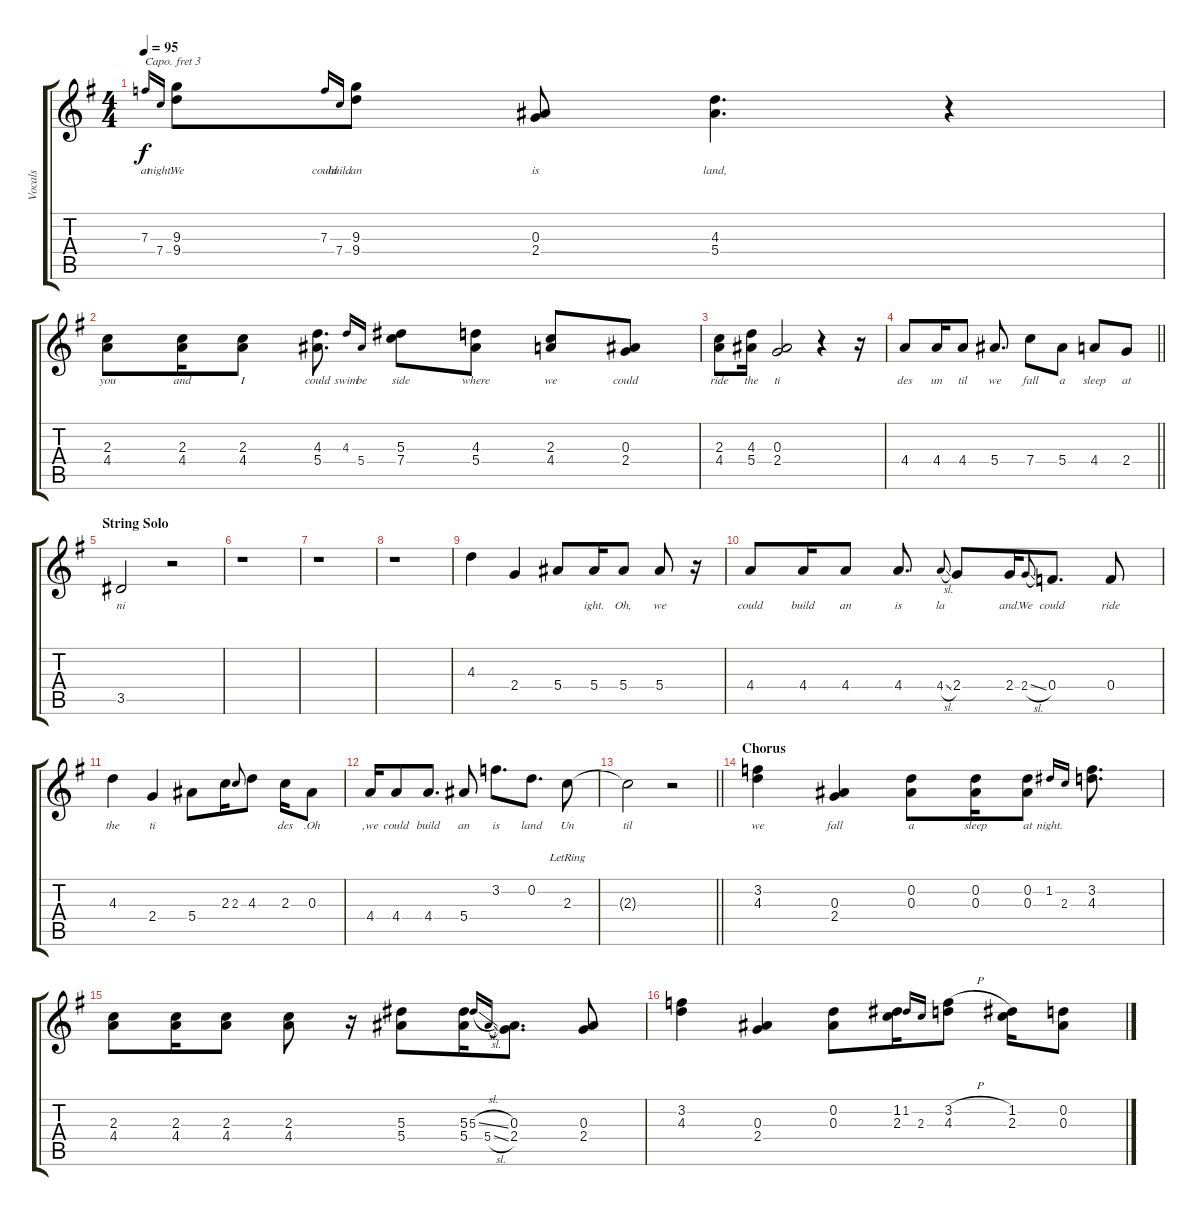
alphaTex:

\track ("Vocals" "Vocals") {instrument electricguitarclean}
\staff {score tabs}
\capo 3
\tuning (E4 B3 G3 D3 A2 E2) {hide}
\ts (4 4)
\tempo 95
\clef g2
\ks g
7.3.16{lyrics (0 "at") lyrics (1 "") lyrics (2 "") lyrics (3 "") lyrics (4 "") gr onbeat dy f} 7.4.16{lyrics (0 "night.") lyrics (1 "") lyrics (2 "") lyrics (3 "") lyrics (4 "") gr onbeat} (9.3 9.4).8{lyrics (0 "We") lyrics (1 "") lyrics (2 "") lyrics (3 "") lyrics (4 "")} 7.3.16{lyrics (0 "could") lyrics (1 "") lyrics (2 "") lyrics (3 "") lyrics (4 "") gr onbeat} 7.4.16{lyrics (0 "build") lyrics (1 "") lyrics (2 "") lyrics (3 "") lyrics (4 "") gr onbeat} (9.3 9.4).8{lyrics (0 "an") lyrics (1 "") lyrics (2 "") lyrics (3 "") lyrics (4 "")} (0.3 2.4).8{lyrics (0 "is") lyrics (1 "") lyrics (2 "") lyrics (3 "") lyrics (4 "")} (4.3 5.4).4{d lyrics (0 "land,") lyrics (1 "") lyrics (2 "") lyrics (3 "") lyrics (4 "")} r.4 |
(2.3 4.4).8{lyrics (0 "you") lyrics (1 "") lyrics (2 "") lyrics (3 "") lyrics (4 "")} (2.3 4.4).16{lyrics (0 "and") lyrics (1 "") lyrics (2 "") lyrics (3 "") lyrics (4 "")} (2.3 4.4).8{lyrics (0 "I") lyrics (1 "") lyrics (2 "") lyrics (3 "") lyrics (4 "")} (4.3 5.4).8{d lyrics (0 "could") lyrics (1 "") lyrics (2 "") lyrics (3 "") lyrics (4 "")} 4.3.16{lyrics (0 "swim") lyrics (1 "") lyrics (2 "") lyrics (3 "") lyrics (4 "") gr onbeat} 5.4.16{lyrics (0 "be") lyrics (1 "") lyrics (2 "") lyrics (3 "") lyrics (4 "") gr onbeat} (5.3 7.4).8{lyrics (0 "side") lyrics (1 "") lyrics (2 "") lyrics (3 "") lyrics (4 "")} (4.3 5.4).8{lyrics (0 "where") lyrics (1 "") lyrics (2 "") lyrics (3 "") lyrics (4 "")} (2.3 4.4).8{lyrics (0 "we") lyrics (1 "") lyrics (2 "") lyrics (3 "") lyrics (4 "")} (0.3 2.4).8{lyrics (0 "could") lyrics (1 "") lyrics (2 "") lyrics (3 "") lyrics (4 "")} |
(2.3 4.4).8{lyrics (0 "ride") lyrics (1 "") lyrics (2 "") lyrics (3 "") lyrics (4 "")} (4.3 5.4).16{lyrics (0 "the") lyrics (1 "") lyrics (2 "") lyrics (3 "") lyrics (4 "")} (0.3 2.4).2{lyrics (0 "ti") lyrics (1 "") lyrics (2 "") lyrics (3 "") lyrics (4 "")} r.4 r.16 |
\barLineRight lightlight
4.4.8{lyrics (0 "des") lyrics (1 "") lyrics (2 "") lyrics (3 "") lyrics (4 "")} 4.4.16{lyrics (0 "un") lyrics (1 "") lyrics (2 "") lyrics (3 "") lyrics (4 "")} 4.4.8{lyrics (0 "til") lyrics (1 "") lyrics (2 "") lyrics (3 "") lyrics (4 "")} 5.4.8{d lyrics (0 "we") lyrics (1 "") lyrics (2 "") lyrics (3 "") lyrics (4 "")} 7.4.8{lyrics (0 "fall") lyrics (1 "") lyrics (2 "") lyrics (3 "") lyrics (4 "")} 5.4.8{lyrics (0 "a") lyrics (1 "") lyrics (2 "") lyrics (3 "") lyrics (4 "")} 4.4.8{lyrics (0 "sleep") lyrics (1 "") lyrics (2 "") lyrics (3 "") lyrics (4 "")} 2.4.8{lyrics (0 "at") lyrics (1 "") lyrics (2 "") lyrics (3 "") lyrics (4 "")} |
\section ("" "String Solo")
3.5.2{lyrics (0 "ni") lyrics (1 "") lyrics (2 "") lyrics (3 "") lyrics (4 "")} r.2 |
r.1 |
r.1 |
r.1 |
4.3.4{lyrics (0 "") lyrics (1 "") lyrics (2 "") lyrics (3 "") lyrics (4 "")} 2.4.4{lyrics (0 "") lyrics (1 "") lyrics (2 "") lyrics (3 "") lyrics (4 "")} 5.4.8{lyrics (0 "") lyrics (1 "") lyrics (2 "") lyrics (3 "") lyrics (4 "")} 5.4.16{lyrics (0 "ight.") lyrics (1 "") lyrics (2 "") lyrics (3 "") lyrics (4 "")} 5.4.8{lyrics (0 "Oh,") lyrics (1 "") lyrics (2 "") lyrics (3 "") lyrics (4 "")} 5.4.8{lyrics (0 "we") lyrics (1 "") lyrics (2 "") lyrics (3 "") lyrics (4 "")} r.16 |
4.4.8{lyrics (0 "could") lyrics (1 "") lyrics (2 "") lyrics (3 "") lyrics (4 "")} 4.4.16{lyrics (0 "build") lyrics (1 "") lyrics (2 "") lyrics (3 "") lyrics (4 "")} 4.4.8{lyrics (0 "an") lyrics (1 "") lyrics (2 "") lyrics (3 "") lyrics (4 "")} 4.4.8{d lyrics (0 "is") lyrics (1 "") lyrics (2 "") lyrics (3 "") lyrics (4 "")} 4.4{sl}.8{lyrics (0 "la") lyrics (1 "") lyrics (2 "") lyrics (3 "") lyrics (4 "") gr onbeat} 2.4.8{lyrics (0 "") lyrics (1 "") lyrics (2 "") lyrics (3 "") lyrics (4 "")} 2.4.16{lyrics (0 "and.") lyrics (1 "") lyrics (2 "") lyrics (3 "") lyrics (4 "")} 2.4{sl}.8{lyrics (0 "We") lyrics (1 "") lyrics (2 "") lyrics (3 "") lyrics (4 "") gr onbeat} 0.4.8{d lyrics (0 "could") lyrics (1 "") lyrics (2 "") lyrics (3 "") lyrics (4 "")} 0.4.8{lyrics (0 "ride") lyrics (1 "") lyrics (2 "") lyrics (3 "") lyrics (4 "")} |
4.3.4{lyrics (0 "the") lyrics (1 "") lyrics (2 "") lyrics (3 "") lyrics (4 "")} 2.4.4{lyrics (0 "ti") lyrics (1 "") lyrics (2 "") lyrics (3 "") lyrics (4 "")} 5.4.8{lyrics (0 "") lyrics (1 "") lyrics (2 "") lyrics (3 "") lyrics (4 "")} 2.3.16{lyrics (0 "") lyrics (1 "") lyrics (2 "") lyrics (3 "") lyrics (4 "")} 2.3.8{lyrics (0 "") lyrics (1 "") lyrics (2 "") lyrics (3 "") lyrics (4 "") gr onbeat} 4.3.8{lyrics (0 "") lyrics (1 "") lyrics (2 "") lyrics (3 "") lyrics (4 "")} 2.3.16{lyrics (0 "des") lyrics (1 "") lyrics (2 "") lyrics (3 "") lyrics (4 "")} 0.3.8{lyrics (0 ".Oh") lyrics (1 "") lyrics (2 "") lyrics (3 "") lyrics (4 "")} |
4.4.16{lyrics (0 ",we") lyrics (1 "") lyrics (2 "") lyrics (3 "") lyrics (4 "")} 4.4.8{lyrics (0 "could") lyrics (1 "") lyrics (2 "") lyrics (3 "") lyrics (4 "")} 4.4.8{d lyrics (0 "build") lyrics (1 "") lyrics (2 "") lyrics (3 "") lyrics (4 "")} 5.4.8{lyrics (0 "an") lyrics (1 "") lyrics (2 "") lyrics (3 "") lyrics (4 "")} 3.2.8{d lyrics (0 "is") lyrics (1 "") lyrics (2 "") lyrics (3 "") lyrics (4 "")} 0.2.8{d lyrics (0 "land") lyrics (1 "") lyrics (2 "") lyrics (3 "") lyrics (4 "")} 2.3{lr}.8{lyrics (0 "Un") lyrics (1 "") lyrics (2 "") lyrics (3 "") lyrics (4 "")} |
\barLineRight lightlight
2.3{t}.2{lyrics (0 "til") lyrics (1 "") lyrics (2 "") lyrics (3 "") lyrics (4 "")} r.2 |
\section ("" "Chorus")
(3.2 4.3).4{lyrics (0 "we") lyrics (1 "") lyrics (2 "") lyrics (3 "") lyrics (4 "")} (0.3 2.4).4{lyrics (0 "fall") lyrics (1 "") lyrics (2 "") lyrics (3 "") lyrics (4 "")} (0.2 0.3).8{lyrics (0 "a") lyrics (1 "") lyrics (2 "") lyrics (3 "") lyrics (4 "")} (0.2 0.3).16{lyrics (0 "sleep") lyrics (1 "") lyrics (2 "") lyrics (3 "") lyrics (4 "")} (0.2 0.3).8{lyrics (0 "at") lyrics (1 "") lyrics (2 "") lyrics (3 "") lyrics (4 "")} 1.2.16{lyrics (0 "night.") lyrics (1 "") lyrics (2 "") lyrics (3 "") lyrics (4 "") gr onbeat} 2.3.16{lyrics (0 "") lyrics (1 "") lyrics (2 "") lyrics (3 "") lyrics (4 "") gr onbeat} (3.2 4.3).8{d lyrics (0 "") lyrics (1 "") lyrics (2 "") lyrics (3 "") lyrics (4 "")} |
(2.3 4.4).8{lyrics (0 "") lyrics (1 "") lyrics (2 "") lyrics (3 "") lyrics (4 "")} (2.3 4.4).16 (2.3 4.4).8 (2.3 4.4).8 r.16 (5.3 5.4).8 (5.3 5.4).16 5.3{sl}.16{gr onbeat} 5.4{sl}.16{gr onbeat} (0.3 2.4).8{d} (0.3 2.4).8 |
(3.2 4.3).4 (0.3 2.4).4 (0.2 0.3).8 (1.2 2.3).16 1.2.16{gr onbeat} 2.3.16{gr onbeat} (3.2{h} 4.3).8 (1.2 2.3).16 (0.2 0.3).8
